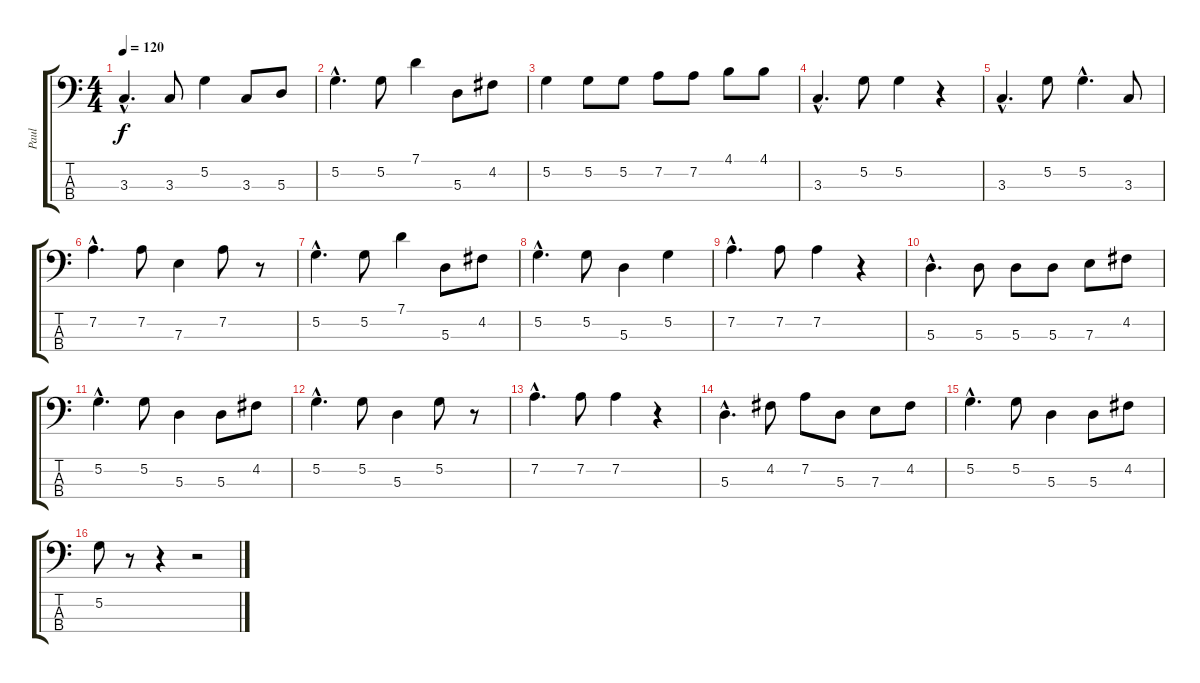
\track ("Paul" "Paul") {instrument fretlessbass}
\staff {score tabs}
\tuning (G2 D2 A1 E1) {hide}
\ts (4 4)
\tempo 120
\clef f4
\ks c
3.3{hac}.4{d dy f} 3.3.8 5.2.4 3.3.8 5.3.8 |
5.2{hac}.4{d} 5.2.8 7.1.4 5.3.8 4.2.8 |
5.2.4 5.2.8 5.2.8 7.2.8 7.2.8 4.1.8 4.1.8 |
3.3{hac}.4{d} 5.2.8 5.2.4 r.4 |
3.3{hac}.4{d} 5.2.8 5.2{hac}.4{d} 3.3.8 |
7.2{hac}.4{d} 7.2.8 7.3.4 7.2.8 r.8 |
5.2{hac}.4{d} 5.2.8 7.1.4 5.3.8 4.2.8 |
5.2{hac}.4{d} 5.2.8 5.3.4 5.2.4 |
7.2{hac}.4{d} 7.2.8 7.2.4 r.4 |
5.3{hac}.4{d} 5.3.8 5.3.8 5.3.8 7.3.8 4.2.8 |
5.2{hac}.4{d} 5.2.8 5.3.4 5.3.8 4.2.8 |
5.2{hac}.4{d} 5.2.8 5.3.4 5.2.8 r.8 |
7.2{hac}.4{d} 7.2.8 7.2.4 r.4 |
5.3{hac}.4{d} 4.2.8 7.2.8 5.3.8 7.3.8 4.2.8 |
5.2{hac}.4{d} 5.2.8 5.3.4 5.3.8 4.2.8 |
5.2.8 r.8 r.4 r.2
